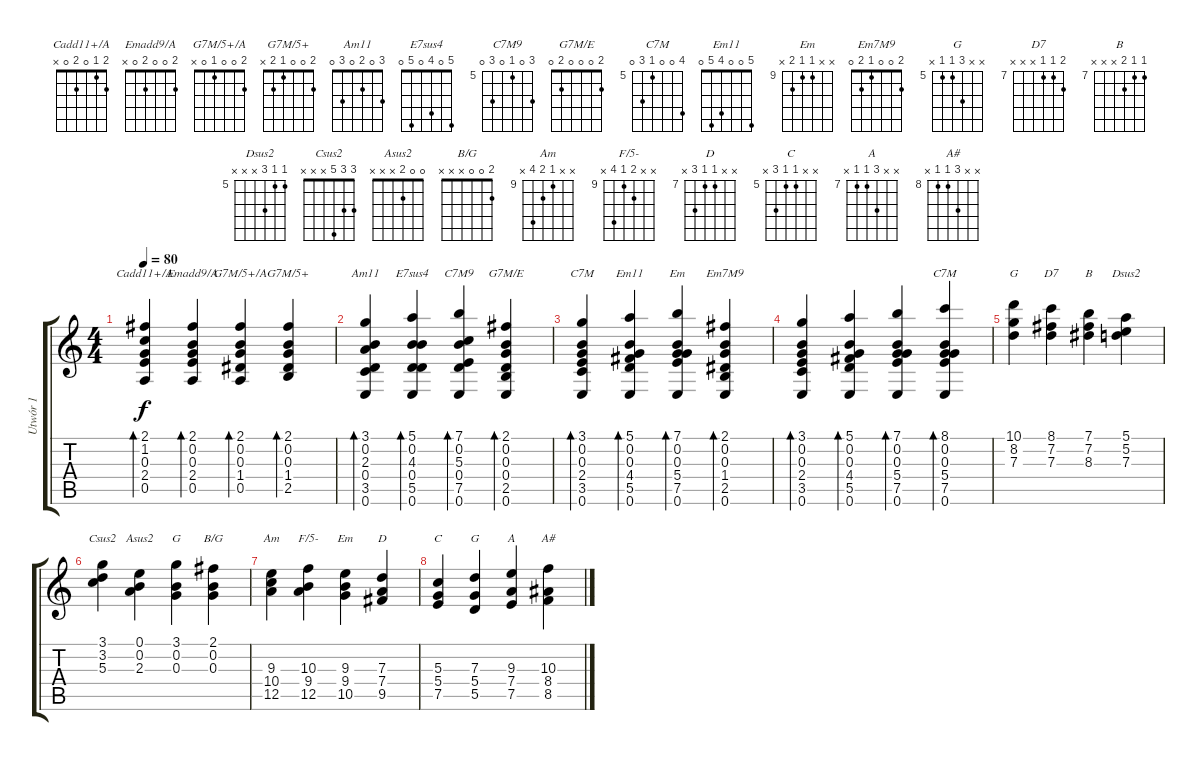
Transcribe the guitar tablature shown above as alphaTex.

\track ("Utwór 1" "Utwór 1") {instrument acousticguitarnylon}
\staff {score tabs}
\tuning (E4 B3 G3 D3 A2 E2) {hide}
\chord ("Cadd11+/A" 2 1 0 2 0 x)
\chord ("Emadd9/A" 2 0 0 2 0 x)
\chord ("G7M/5+/A" 2 0 0 1 0 x)
\chord ("G7M/5+" 2 0 0 1 2 x)
\chord ("Am11" 3 0 2 0 3 0)
\chord ("E7sus4" 5 0 4 0 5 0)
\chord ("C7M9" 7 0 5 0 7 0) {firstfret 5}
\chord ("G7M/E" 2 0 0 0 2 0)
\chord ("C7M" 3 0 0 2 3 0)
\chord ("Em11" 5 0 0 4 5 0)
\chord ("Em" 7 0 0 5 7 0) {firstfret 5}
\chord ("Em7M9" 2 0 0 1 2 0)
\chord ("C7M" 8 0 0 5 7 0) {firstfret 5}
\chord ("G" 10 8 7 x x x) {firstfret 7}
\chord ("D7" 8 7 7 x x x) {firstfret 7}
\chord ("B" 7 7 8 x x x) {firstfret 7}
\chord ("Dsus2" 5 5 7 x x x) {firstfret 5}
\chord ("Csus2" 3 3 5 x x x)
\chord ("Asus2" 0 0 2 x x x)
\chord ("G" 3 0 0 x x x)
\chord ("B/G" 2 0 0 x x x)
\chord ("Am" x x 9 10 12 x) {firstfret 9}
\chord ("F/5-" x x 10 9 12 x) {firstfret 9}
\chord ("Em" x x 9 9 10 x) {firstfret 9}
\chord ("D" x x 7 7 9 x) {firstfret 7}
\chord ("C" x x 5 5 7 x) {firstfret 5}
\chord ("G" x x 7 5 5 x) {firstfret 5}
\chord ("A" x x 9 7 7 x) {firstfret 7}
\chord ("A#" x x 10 8 8 x) {firstfret 8}
\ts (4 4)
\tempo 80
\clef g2
\ks c
(2.1 1.2 0.3 2.4 0.5).4{bd 240 ch "Cadd11+/A" dy f instrument acousticguitarnylon} (2.1 0.2 0.3 2.4 0.5).4{bd 240 ch "Emadd9/A"} (2.1 0.2 0.3 1.4 0.5).4{bd 240 ch "G7M/5+/A"} (2.1 0.2 0.3 1.4 2.5).4{bd 240 ch "G7M/5+"} |
(3.1 0.2 2.3 0.4 3.5 0.6).4{bd 240 ch "Am11"} (5.1 0.2 4.3 0.4 5.5 0.6).4{bd 240 ch "E7sus4"} (7.1 0.2 5.3 0.4 7.5 0.6).4{bd 240 ch "C7M9"} (2.1 0.2 0.3 0.4 2.5 0.6).4{bd 240 ch "G7M/E"} |
(3.1 0.2 0.3 2.4 3.5 0.6).4{bd 240 ch "C7M"} (5.1 0.2 0.3 4.4 5.5 0.6).4{bd 240 ch "Em11"} (7.1 0.2 0.3 5.4 7.5 0.6).4{bd 240 ch "Em"} (2.1 0.2 0.3 1.4 2.5 0.6).4{bd 240 ch "Em7M9"} |
(3.1 0.2 0.3 2.4 3.5 0.6).4{bd 240} (5.1 0.2 0.3 4.4 5.5 0.6).4{bd 240} (7.1 0.2 0.3 5.4 7.5 0.6).4{bd 240} (8.1 0.2 0.3 5.4 7.5 0.6).4{bd 240 ch "C7M"} |
(10.1 8.2 7.3).4{ch "G"} (8.1 7.2 7.3).4{ch "D7"} (7.1 7.2 8.3).4{ch "B"} (5.1 5.2 7.3).4{ch "Dsus2"} |
(3.1 3.2 5.3).4{ch "Csus2"} (0.1 0.2 2.3).4{ch "Asus2"} (3.1 0.2 0.3).4{ch "G"} (2.1 0.2 0.3).4{ch "B/G"} |
(9.3 10.4 12.5).4{ch "Am"} (10.3 9.4 12.5).4{ch "F/5-"} (9.3 9.4 10.5).4{ch "Em"} (7.3 7.4 9.5).4{ch "D"} |
(5.3 5.4 7.5).4{ch "C"} (7.3 5.4 5.5).4{ch "G"} (9.3 7.4 7.5).4{ch "A"} (10.3 8.4 8.5).4{ch "A#"}
